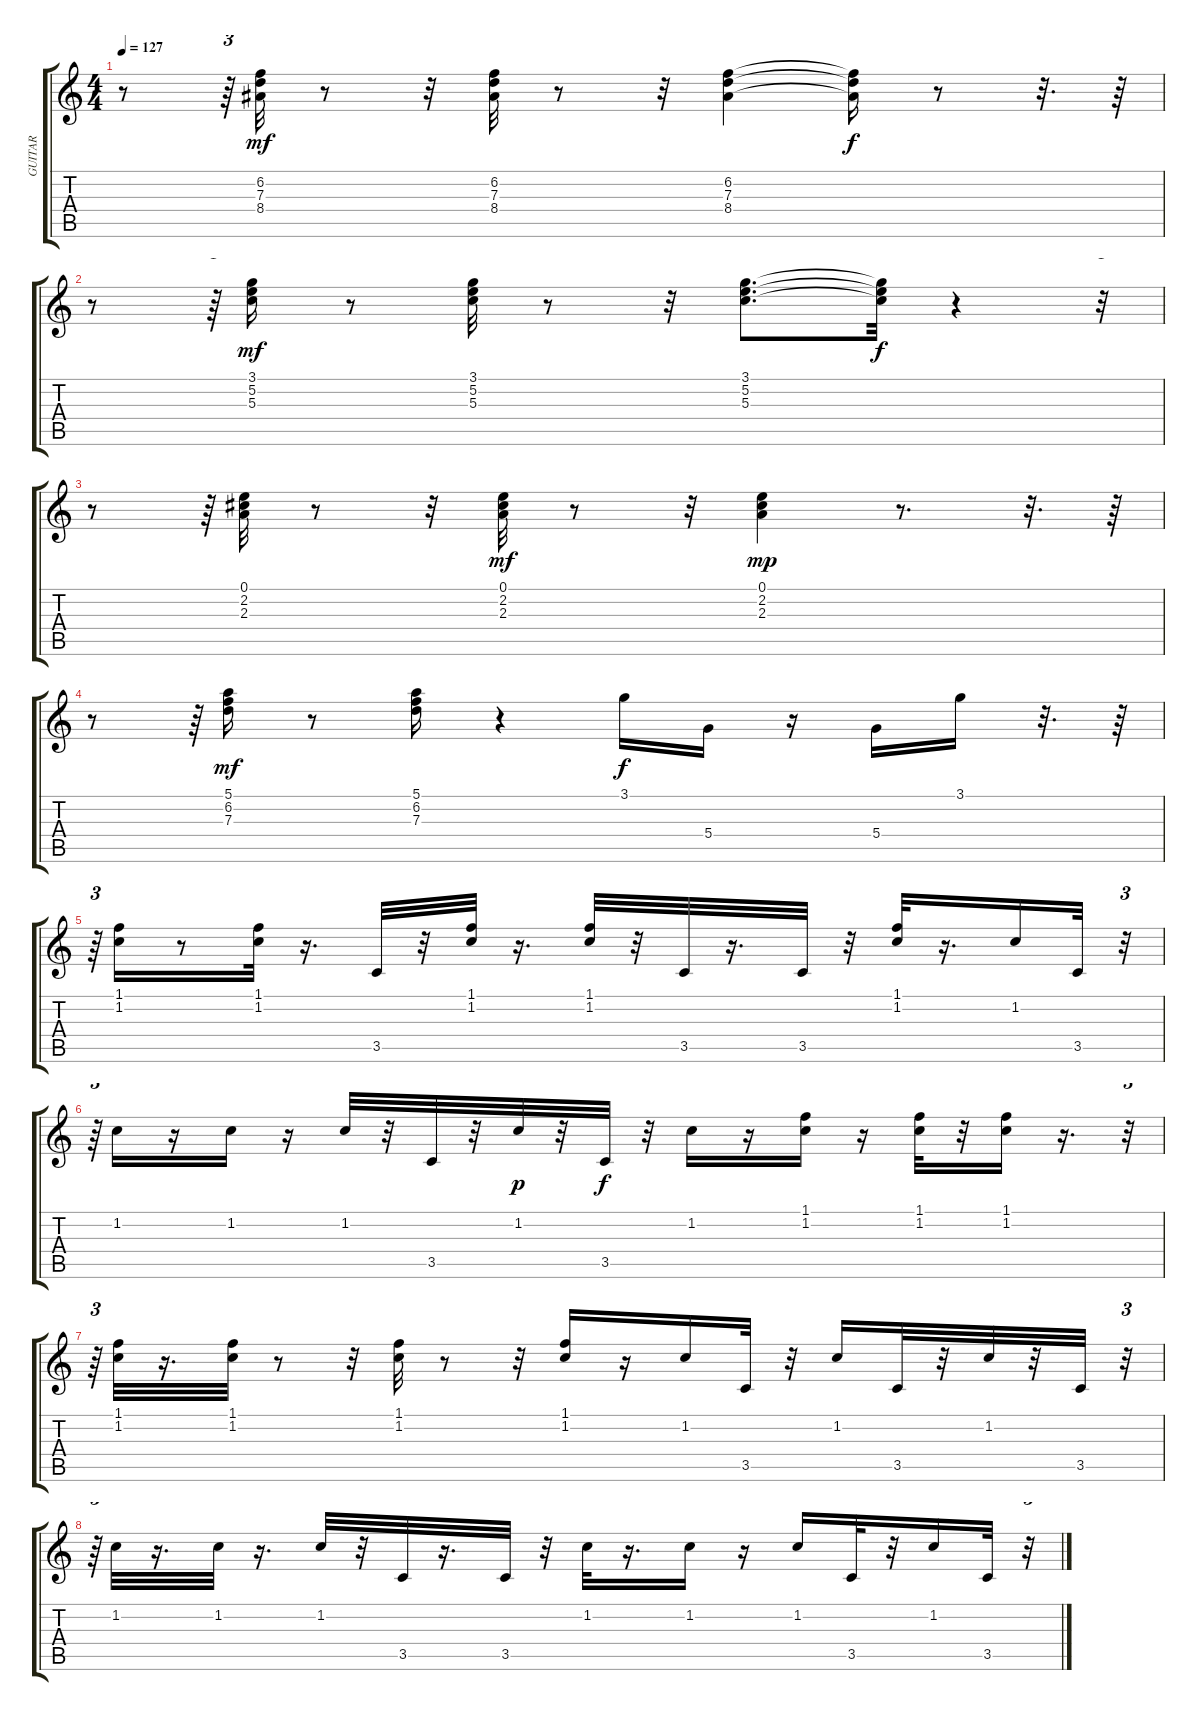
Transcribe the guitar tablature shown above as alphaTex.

\track ("GUITAR" "GUITAR") {instrument electricguitarjazz}
\staff {score tabs}
\tuning (E4 B3 G3 D3 A2 E2) {hide}
\ts (4 4)
\tempo 127
\clef g2
\ks c
r.8{dy f} r.64{tu (3 2)} (6.2 7.3 8.4).32{dy mf} r.8 r.32 (6.2 7.3 8.4).32 r.8 r.32 (6.2 7.3 8.4).4 (6.2{t} 7.3{t} 8.4{t}).16{dy f} r.8 r.32{d} r.64 |
r.8 r.64{tu (3 2)} (3.1 5.2 5.3).16{dy mf} r.8 (3.1 5.2 5.3).32 r.8 r.32 (3.1 5.2 5.3).8{d} (3.1{t} 5.2{t} 5.3{t}).32{dy f} r.4 r.32{tu (3 2)} |
r.8 r.64{tu (3 2)} (0.1 2.2 2.3).32 r.8 r.32 (0.1 2.2 2.3).32{dy mf} r.8 r.32 (0.1 2.2 2.3).4{dy mp} r.8{d} r.32{d} r.64 |
r.8 r.64{tu (3 2)} (5.1 6.2 7.3).16{dy mf} r.8 (5.1 6.2 7.3).16 r.4 3.1.16{dy f} 5.4.16 r.16 5.4.16 3.1.16 r.32{d} r.64 |
r.64{tu (3 2)} (1.1 1.2).16 r.8 (1.1 1.2).32 r.16{d} 3.5.32 r.32 (1.1 1.2).32 r.16{d} (1.1 1.2).32 r.32 3.5.32 r.16{d} 3.5.32 r.32 (1.1 1.2).32 r.16{d} 1.2.16 3.5.32 r.32{tu (3 2)} |
r.64{tu (3 2)} 1.2.16 r.16 1.2.16 r.16 1.2.32 r.32 3.5.32 r.32 1.2.32{dy p} r.32 3.5.32{dy f} r.32 1.2.16 r.16 (1.1 1.2).16 r.16 (1.1 1.2).32 r.32 (1.1 1.2).16 r.16{d} r.32{tu (3 2)} |
r.64{tu (3 2)} (1.1 1.2).32 r.16{d} (1.1 1.2).32 r.8 r.32 (1.1 1.2).32 r.8 r.32 (1.1 1.2).16 r.16 1.2.16 3.5.32 r.32 1.2.16 3.5.32 r.32 1.2.32 r.32 3.5.32 r.32{tu (3 2)} |
r.64{tu (3 2)} 1.2.32 r.16{d} 1.2.32 r.16{d} 1.2.32 r.32 3.5.32 r.16{d} 3.5.32 r.32 1.2.32 r.16{d} 1.2.16 r.16 1.2.16 3.5.32 r.32 1.2.16 3.5.32 r.32{tu (3 2)}
